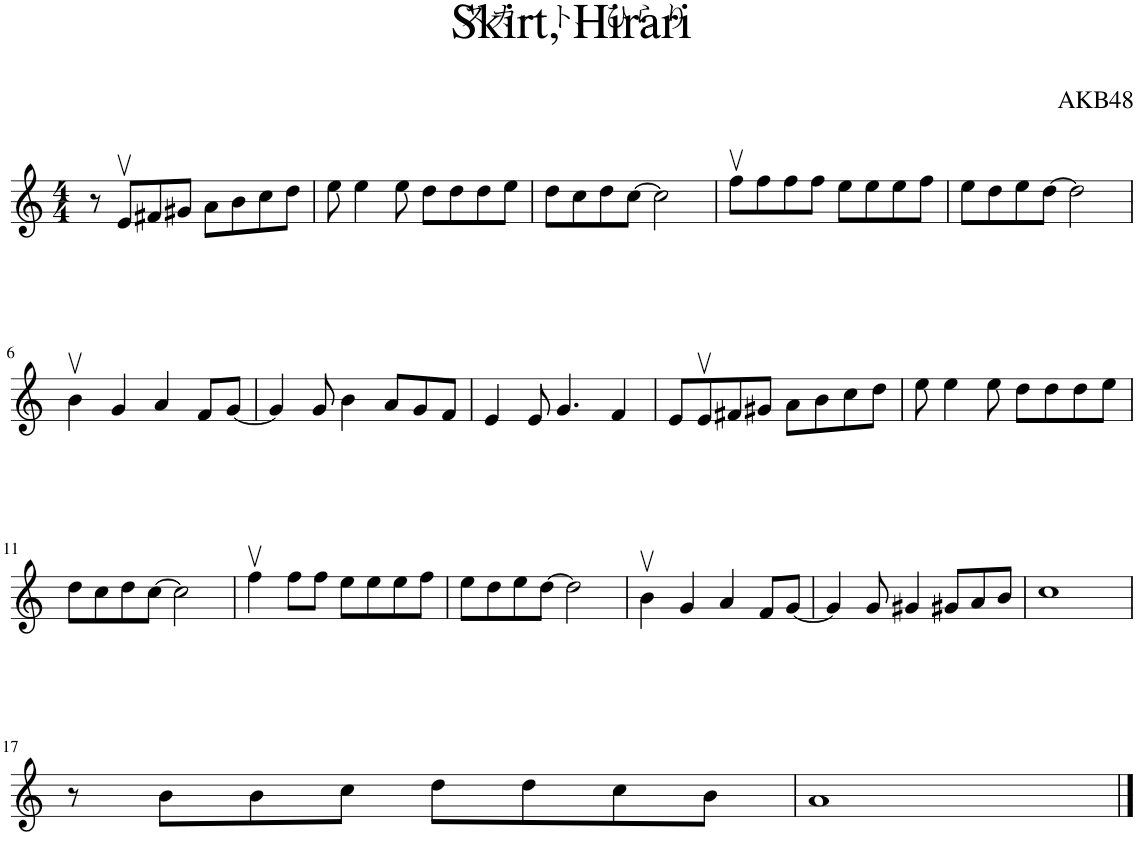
**kern
*part1
*staff1
*I"Voice
*clefG2
*k[]
*M4/4
=1
8r
8ev/L
8f#X/
8g#X/J
8a\L
8b\
8cc\
8dd\J
=2
8ee\
4ee\
8ee\
8dd\L
8dd\
8dd\
8ee\J
=3
8dd\L
8cc\
8dd\
[8cc\J
2cc\]
=4
8ffv\L
8ff\
8ff\
8ff\J
8ee\L
8ee\
8ee\
8ff\J
=5
8ee\L
8dd\
8ee\
[8dd\J
2dd\]
!!LO:LB:g=z
=6
4bv\
4g/
4a/
8f/L
[8g/J
=7
4g/]
8g/
4b\
8a/L
8g/
8f/J
=8
4e/
8e/
4.g/
4f/
=9
8e/L
8ev/
8f#X/
8g#X/J
8a\L
8b\
8cc\
8dd\J
=10
8ee\
4ee\
8ee\
8dd\L
8dd\
8dd\
8ee\J
!!LO:LB:g=z
=11
8dd\L
8cc\
8dd\
[8cc\J
2cc\]
=12
4ffv\
8ff\L
8ff\J
8ee\L
8ee\
8ee\
8ff\J
=13
8ee\L
8dd\
8ee\
[8dd\J
2dd\]
=14
4bv\
4g/
4a/
8f/L
[8g/J
=15
4g/]
8g/
4g#X/
8g#X/L
8a/
8b/J
=16
1cc
!!LO:LB:g=z
=17
8r
8b\L
8b\
8cc\J
8dd\L
8dd\
8cc\
8b\J
=18
1a
==
*-
